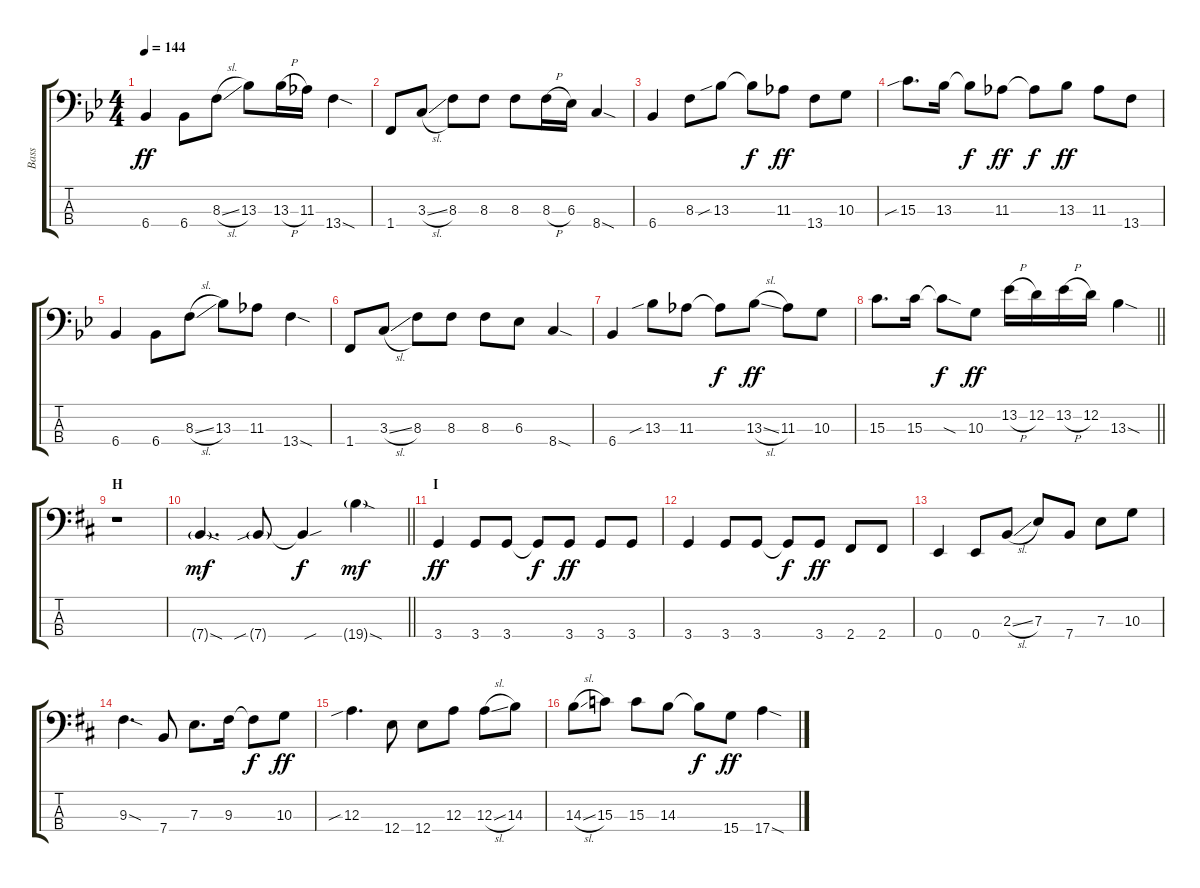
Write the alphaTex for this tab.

\track ("Bass" "Bass") {instrument electricbasspick}
\staff {score tabs}
\tuning (G2 D2 A1 E1) {hide}
\ts (4 4)
\tempo 144
\clef f4
\ks bb
6.4.4{dy ff} 6.4.8 8.3{sl}.8 13.3.8 13.3{h}.16 11.3.16 13.4{sod}.4 |
1.4.8 3.3{sl}.8 8.3.8 8.3.8 8.3.8 8.3{h}.16 6.3.16 8.4{sod}.4 |
6.4.4 8.3.8 13.3{sib}.8 13.3{t}.8{dy f} 11.3.8{dy ff} 13.4.8 10.3.8 |
15.3{sib}.8{d} 13.3.16 13.3{t}.8{dy f} 11.3.8{dy ff} 11.3{t}.8{dy f} 13.3.8{dy ff} 11.3.8 13.4.8 |
6.4.4 6.4.8 8.3{sl}.8 13.3.8 11.3.8 13.4{sod}.4 |
1.4.8 3.3{sl}.8 8.3.8 8.3.8 8.3.8 6.3.8 8.4{sod}.4 |
6.4.4 13.3{sib}.8 11.3.8 11.3{t}.8{dy f} 13.3{sl}.8{dy ff} 11.3.8 10.3.8 |
\barLineRight lightlight
15.3.8{d} 15.3.16 15.3{sod t}.8{dy f} 10.3.8{dy ff} 13.2{h}.16 12.2.16 13.2{h}.16 12.2.16 13.3{sod}.4 |
\section ("" "H")
\ks d
r.1 |
\barLineRight lightlight
7.4{sod g}.4{d dy mf} 7.4{sib g}.8 7.4{sou t}.4{dy f} 19.4{sod g}.4{dy mf} |
\section ("" "I")
3.4.4{dy ff} 3.4.8 3.4.8 3.4{t}.8{dy f} 3.4.8{dy ff} 3.4.8 3.4.8 |
3.4.4 3.4.8 3.4.8 3.4{t}.8{dy f} 3.4.8{dy ff} 2.4.8 2.4.8 |
0.4.4 0.4.8 2.3{sl}.8 7.3.8 7.4.8 7.3.8 10.3.8 |
9.3{sod}.4{d} 7.4.8 7.3.8{d} 9.3.16 9.3{t}.8{dy f} 10.3.8{dy ff} |
12.3{sib}.4{d} 12.4.8 12.4.8 12.3.8 12.3{sl}.8 14.3.8 |
14.3{sl}.8 15.3.8 15.3.8 14.3.8 14.3{t}.8{dy f} 15.4.8{dy ff} 17.4{sod}.4
